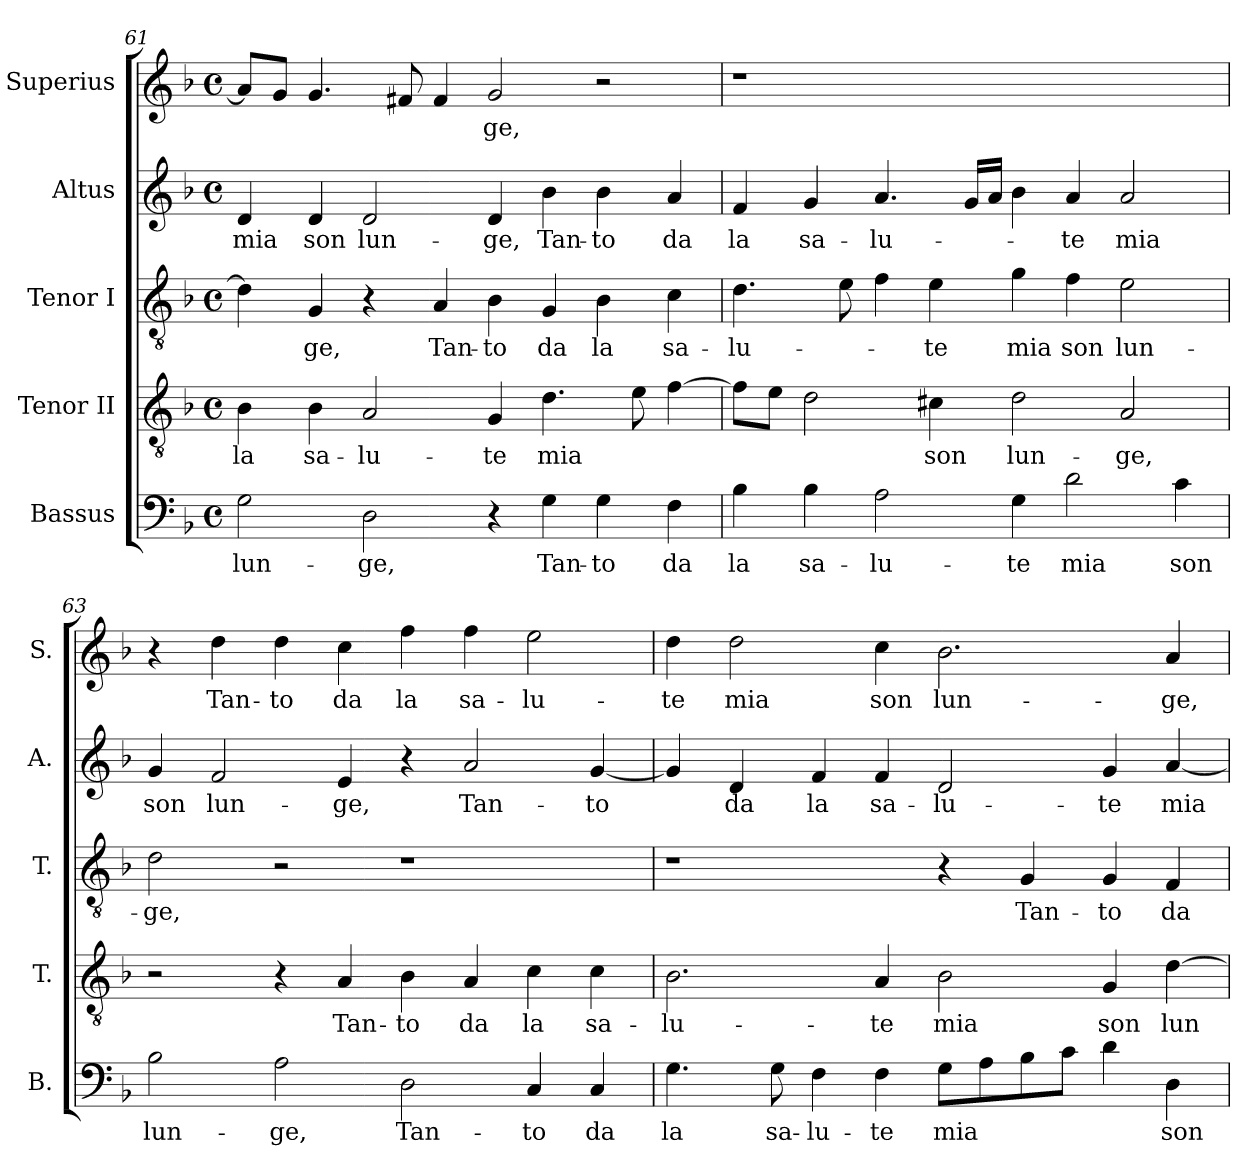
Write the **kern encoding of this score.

**kern	**text	**kern	**text	**kern	**text	**kern	**text	**kern	**text
*part5	*part5	*part4	*part4	*part3	*part3	*part2	*part2	*part1	*part1
*staff5	*staff5	*staff4	*staff4	*staff3	*staff3	*staff2	*staff2	*staff1	*staff1
*I"Bassus	*	*I"Tenor II	*	*I"Tenor I	*	*I"Altus	*	*I"Superius	*
*I'B.	*	*I'T.	*	*I'T.	*	*I'A.	*	*I'S.	*
*clefF4	*	*clefGv2	*	*clefGv2	*	*clefG2	*	*clefG2	*
*	*	*ITrd7c12	*	*ITrd7c12	*	*	*	*	*
*k[b-]	*	*k[b-]	*	*k[b-]	*	*k[b-]	*	*k[b-]	*
*F:	*	*F:	*	*F:	*	*F:	*	*F:	*
*M4/4	*	*M4/4	*	*M4/4	*	*M4/4	*	*M4/4	*
*met(c)	*	*met(c)	*	*met(c)	*	*met(c)	*	*met(c)	*
=61	=61	=61	=61	=61	=61	=61	=61	=61	=61
!	!LO:LY:b:color=#000000	!	!	!	!	!	!	!	!
!	!	!	!LO:LY:b:color=#000000	!	!	!	!	!	!
!	!	!	!	!	!	!	!LO:LY:b:color=#000000	!	!
2Gi\	lun-	4BB-i\	la	4Di\]	.	4di/	mia	8ai/L]	.
.	.	.	.	.	.	.	.	8gi/J	.
!	!	!	!LO:LY:b:color=#000000	!	!	!	!	!	!
!	!	!	!	!	!LO:LY:b:color=#000000	!	!	!	!
!	!	!	!	!	!	!	!LO:LY:b:color=#000000	!	!
.	.	4BB-i\	sa-	4GGi/	-ge,	4di/	son	4.gi/	.
!	!LO:LY:b:color=#000000	!	!	!	!	!	!	!	!
!	!	!	!LO:LY:b:color=#000000	!	!	!	!	!	!
!	!	!	!	!	!	!	!LO:LY:b:color=#000000	!	!
2Di\	-ge,	2AAi/	-lu-	4r	.	2di/	lun-	.	.
.	.	.	.	.	.	.	.	8f#Xi/	.
!	!	!	!	!	!LO:LY:b:color=#000000	!	!	!	!
.	.	.	.	4AAi/	Tan-	.	.	4f#i/	.
!	!	!	!LO:LY:b:color=#000000	!	!	!	!	!	!
!	!	!	!	!	!LO:LY:b:color=#000000	!	!	!	!
!	!	!	!	!	!	!	!LO:LY:b:color=#000000	!	!
!	!	!	!	!	!	!	!	!	!LO:LY:b:color=#000000
4r	.	4GGi/	-te	4BB-i\	-to	4di/	-ge,	2gi/	-ge,
!	!LO:LY:b:color=#000000	!	!	!	!	!	!	!	!
!	!	!	!LO:LY:b:color=#000000	!	!	!	!	!	!
!	!	!	!	!	!LO:LY:b:color=#000000	!	!	!	!
!	!	!	!	!	!	!	!LO:LY:b:color=#000000	!	!
4Gi\	Tan-	4.Di\	mia	4GGi/	da	4b-i\	Tan-	.	.
!	!LO:LY:b:color=#000000	!	!	!	!	!	!	!	!
!	!	!	!	!	!LO:LY:b:color=#000000	!	!	!	!
!	!	!	!	!	!	!	!LO:LY:b:color=#000000	!	!
4Gi\	-to	.	.	4BB-i\	la	4b-i\	-to	2r	.
.	.	8Ei\	.	.	.	.	.	.	.
!	!LO:LY:b:color=#000000	!	!	!	!	!	!	!	!
!	!	!	!	!	!LO:LY:b:color=#000000	!	!	!	!
!	!	!	!	!	!	!	!LO:LY:b:color=#000000	!	!
4Fi\	da	[>4Fi\	.	4Ci\	sa-	4ai/	da	.	.
!!LO:PB:g=z
=62	=62	=62	=62	=62	=62	=62	=62	=62	=62
!	!LO:LY:b:color=#000000	!	!	!	!	!	!	!	!
!	!	!	!	!	!LO:LY:b:color=#000000	!	!	!	!
!	!	!	!	!	!	!	!LO:LY:b:color=#000000	!LO:N:vis=1	!
4B-i\	la	8Fi\L]	.	4.Di\	-lu-	4fi/	la	1r	.
.	.	8Ei\J	.	.	.	.	.	.	.
!	!LO:LY:b:color=#000000	!	!	!	!	!	!	!	!
!	!	!	!	!	!	!	!LO:LY:b:color=#000000	!	!
4B-i\	sa-	2Di\	.	.	.	4gi/	sa-	.	.
.	.	.	.	8Ei\	.	.	.	.	.
!	!LO:LY:b:color=#000000	!	!	!	!	!	!	!	!
!	!	!	!	!	!	!	!LO:LY:b:color=#000000	!	!
2Ai\	-lu-	.	.	4Fi\	.	4.ai/	-lu-	.	.
!	!	!	!LO:LY:b:color=#000000	!	!	!	!	!	!
!	!	!	!	!	!LO:LY:b:color=#000000	!	!	!	!
.	.	4C#Xi\	son	4Ei\	-te	.	.	.	.
.	.	.	.	.	.	16gi/LL	.	.	.
.	.	.	.	.	.	16ai/JJ	.	.	.
!	!LO:LY:b:color=#000000	!	!	!	!	!	!	!	!
!	!	!	!LO:LY:b:color=#000000	!	!	!	!	!	!
!	!	!	!	!	!LO:LY:b:color=#000000	!	!	!	!
4Gi\	-te	2Di\	lun-	4Gi\	mia	4b-i\	.	1ryy	.
!	!LO:LY:b:color=#000000	!	!	!	!	!	!	!	!
!	!	!	!	!	!LO:LY:b:color=#000000	!	!	!	!
!	!	!	!	!	!	!	!LO:LY:b:color=#000000	!	!
2di\	mia	.	.	4Fi\	son	4ai/	-te	.	.
!	!	!	!LO:LY:b:color=#000000	!	!	!	!	!	!
!	!	!	!	!	!LO:LY:b:color=#000000	!	!	!	!
!	!	!	!	!	!	!	!LO:LY:b:color=#000000	!	!
.	.	2AAi/	-ge,	2Ei\	lun-	2ai/	mia	.	.
!	!LO:LY:b:color=#000000	!	!	!	!	!	!	!	!
4ci\	son	.	.	.	.	.	.	.	.
=63	=63	=63	=63	=63	=63	=63	=63	=63	=63
!	!LO:LY:b:color=#000000	!	!	!	!	!	!	!	!
!	!	!	!	!	!LO:LY:b:color=#000000	!	!	!	!
!	!	!	!	!	!	!	!LO:LY:b:color=#000000	!	!
2B-i\	lun-	2r	.	2Di\	-ge,	4gi/	son	4r	.
!	!	!	!	!	!	!	!LO:LY:b:color=#000000	!	!
!	!	!	!	!	!	!	!	!	!LO:LY:b:color=#000000
.	.	.	.	.	.	2fi/	lun-	4ddi\	Tan-
!	!LO:LY:b:color=#000000	!	!	!	!	!	!	!	!
!	!	!	!	!	!	!	!	!	!LO:LY:b:color=#000000
2Ai\	-ge,	4r	.	2r	.	.	.	4ddi\	-to
!	!	!	!LO:LY:b:color=#000000	!	!	!	!	!	!
!	!	!	!	!	!	!	!LO:LY:b:color=#000000	!	!
!	!	!	!	!	!	!	!	!	!LO:LY:b:color=#000000
.	.	4AAi/	Tan-	.	.	4ei/	-ge,	4cci\	da
!	!LO:LY:b:color=#000000	!	!	!	!	!	!	!	!
!	!	!	!LO:LY:b:color=#000000	!	!	!	!	!	!
!	!	!	!	!	!	!	!	!	!LO:LY:b:color=#000000
2Di\	Tan-	4BB-i\	-to	1r	.	4r	.	4ffi\	la
!	!	!	!LO:LY:b:color=#000000	!	!	!	!	!	!
!	!	!	!	!	!	!	!LO:LY:b:color=#000000	!	!
!	!	!	!	!	!	!	!	!	!LO:LY:b:color=#000000
.	.	4AAi/	da	.	.	2ai/	Tan-	4ffi\	sa-
!	!LO:LY:b:color=#000000	!	!	!	!	!	!	!	!
!	!	!	!LO:LY:b:color=#000000	!	!	!	!	!	!
!	!	!	!	!	!	!	!	!	!LO:LY:b:color=#000000
4Ci/	-to	4Ci\	la	.	.	.	.	2eei\	-lu-
!	!LO:LY:b:color=#000000	!	!	!	!	!	!	!	!
!	!	!	!LO:LY:b:color=#000000	!	!	!	!	!	!
!	!	!	!	!	!	!	!LO:LY:b:color=#000000	!	!
4Ci/	da	4Ci\	sa-	.	.	[<4gi/	-to	.	.
=64	=64	=64	=64	=64	=64	=64	=64	=64	=64
!	!LO:LY:b:color=#000000	!	!	!	!	!	!	!	!
!	!	!	!LO:LY:b:color=#000000	!	!	!	!	!	!
!	!	!	!	!	!	!	!	!	!LO:LY:b:color=#000000
4.Gi\	la	2.BB-i\	-lu-	1r	.	4gi/]	.	4ddi\	-te
!	!	!	!	!	!	!	!LO:LY:b:color=#000000	!	!
!	!	!	!	!	!	!	!	!	!LO:LY:b:color=#000000
.	.	.	.	.	.	4di/	da	2ddi\	mia
!	!LO:LY:b:color=#000000	!	!	!	!	!	!	!	!
8Gi\	sa-	.	.	.	.	.	.	.	.
!	!LO:LY:b:color=#000000	!	!	!	!	!	!	!	!
!	!	!	!	!	!	!	!LO:LY:b:color=#000000	!	!
4Fi\	-lu-	.	.	.	.	4fi/	la	.	.
!	!LO:LY:b:color=#000000	!	!	!	!	!	!	!	!
!	!	!	!LO:LY:b:color=#000000	!	!	!	!	!	!
!	!	!	!	!	!	!	!LO:LY:b:color=#000000	!	!
!	!	!	!	!	!	!	!	!	!LO:LY:b:color=#000000
4Fi\	-te	4AAi/	-te	.	.	4fi/	sa-	4cci\	son
!	!LO:LY:b:color=#000000	!	!	!	!	!	!	!	!
!	!	!	!LO:LY:b:color=#000000	!	!	!	!	!	!
!	!	!	!	!	!	!	!LO:LY:b:color=#000000	!	!
!	!	!	!	!	!	!	!	!	!LO:LY:b:color=#000000
8Gi\L	mia	2BB-i\	mia	4r	.	2di/	-lu-	2.b-i\	lun-
8Ai\	.	.	.	.	.	.	.	.	.
!	!	!	!	!	!LO:LY:b:color=#000000	!	!	!	!
8B-i\	.	.	.	4GGi/	Tan-	.	.	.	.
8ci\J	.	.	.	.	.	.	.	.	.
!	!	!	!LO:LY:b:color=#000000	!	!	!	!	!	!
!	!	!	!	!	!LO:LY:b:color=#000000	!	!	!	!
!	!	!	!	!	!	!	!LO:LY:b:color=#000000	!	!
4di\	.	4GGi/	son	4GGi/	-to	4gi/	-te	.	.
!	!LO:LY:b:color=#000000	!	!	!	!	!	!	!	!
!	!	!	!LO:LY:b:color=#000000	!	!	!	!	!	!
!	!	!	!	!	!LO:LY:b:color=#000000	!	!	!	!
!	!	!	!	!	!	!	!LO:LY:b:color=#000000	!	!
!	!	!	!	!	!	!	!	!	!LO:LY:b:color=#000000
4Di\	son	[>4Di\	lun-	4FFi/	da	[<4ai/	mia	4ai/	-ge,
=	=	=	=	=	=	=	=	=	=
*-	*-	*-	*-	*-	*-	*-	*-	*-	*-
